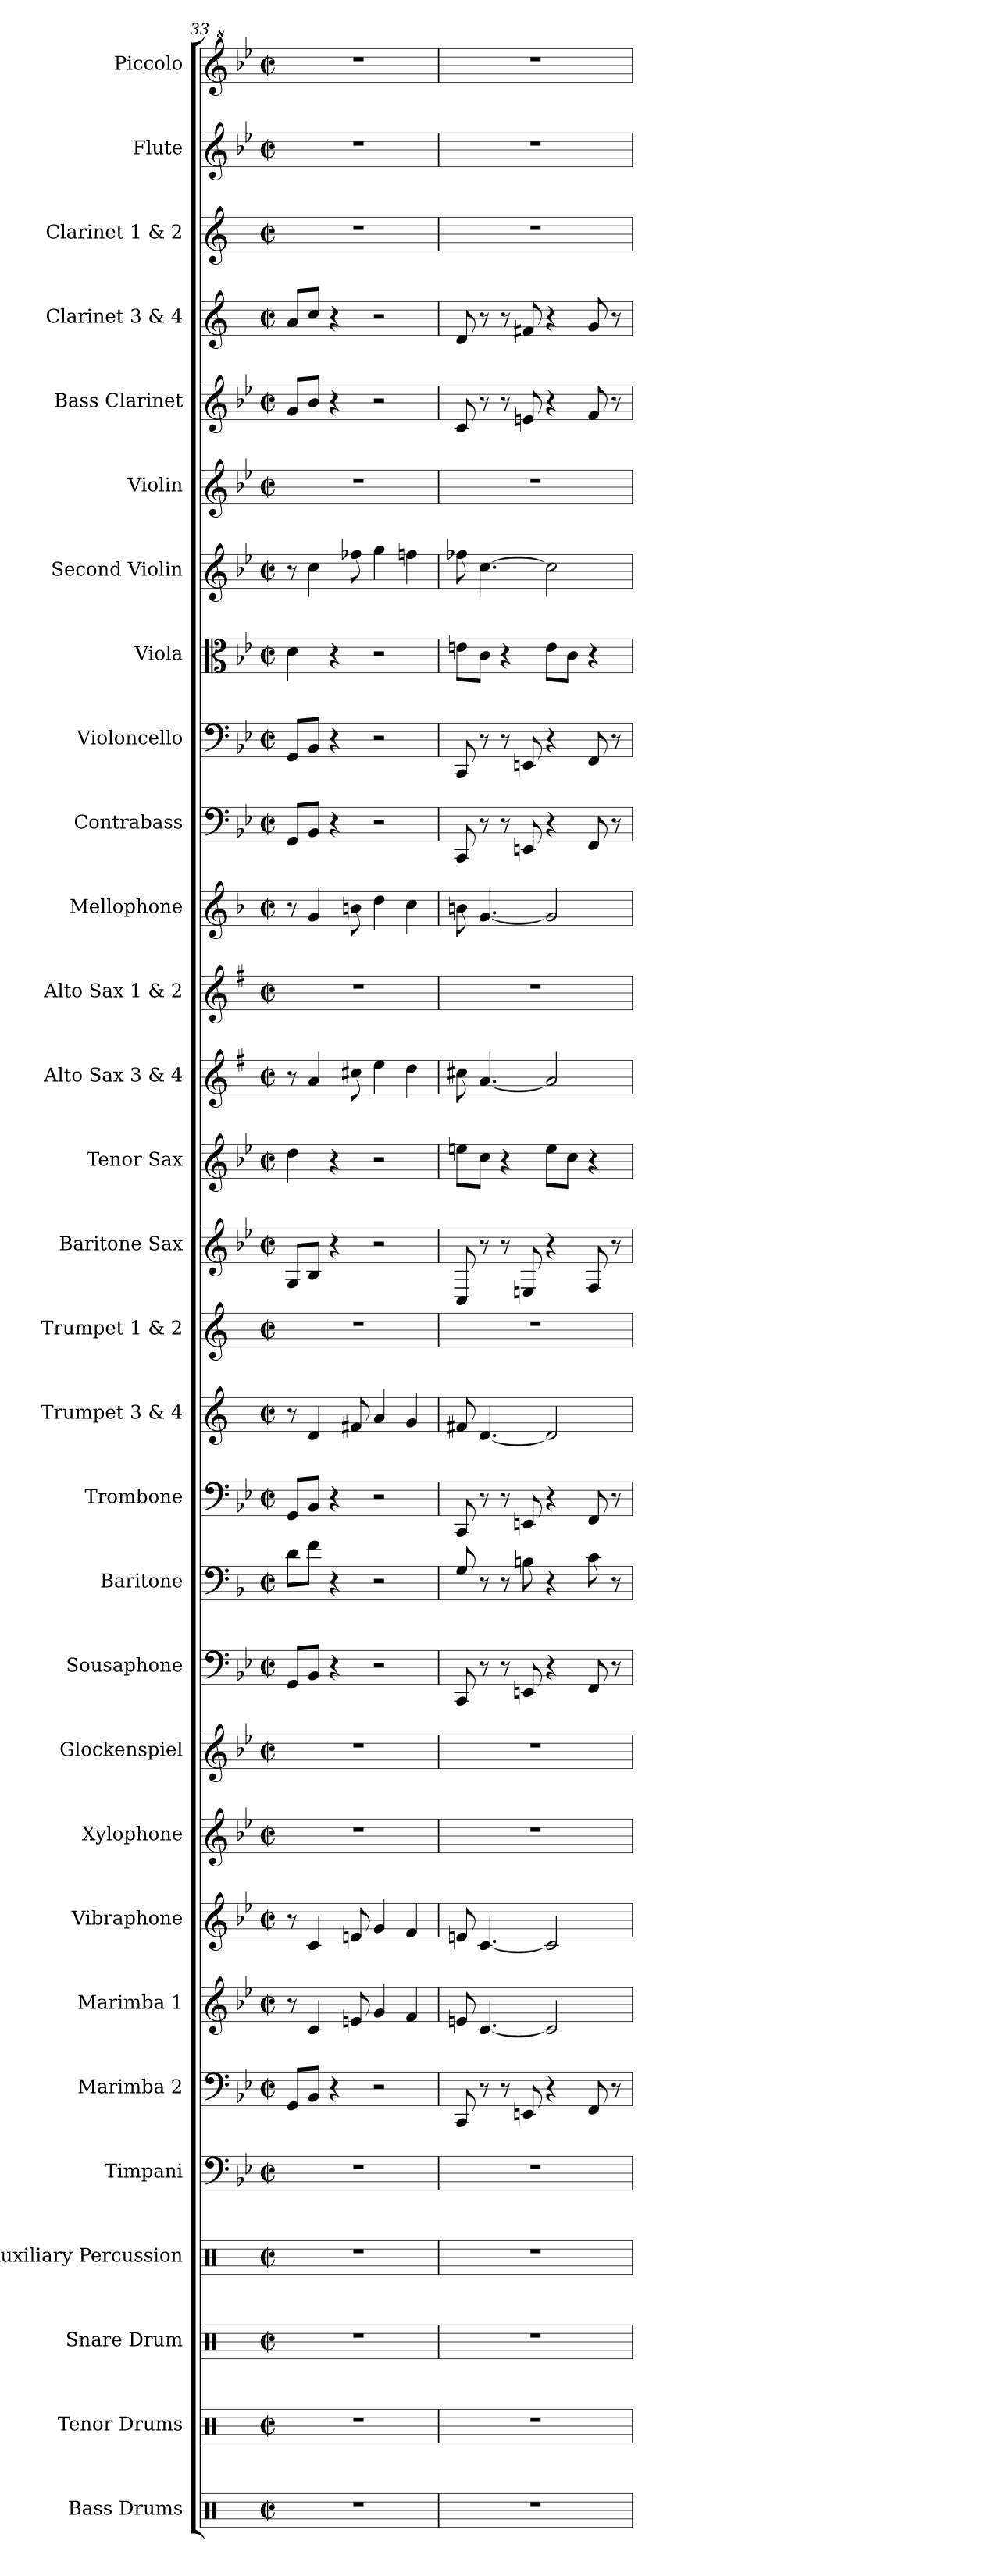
**kern	**kern	**kern	**kern	**kern	**kern	**kern	**kern	**kern	**kern	**kern	**kern	**kern	**kern	**kern	**kern	**kern	**kern	**kern	**kern	**kern	**kern	**kern	**kern	**kern	**kern	**kern	**kern	**kern	**kern
*part30	*part29	*part28	*part27	*part26	*part25	*part24	*part23	*part22	*part21	*part20	*part19	*part18	*part17	*part16	*part15	*part14	*part13	*part12	*part11	*part10	*part9	*part8	*part7	*part6	*part5	*part4	*part3	*part2	*part1
*staff30	*staff29	*staff28	*staff27	*staff26	*staff25	*staff24	*staff23	*staff22	*staff21	*staff20	*staff19	*staff18	*staff17	*staff16	*staff15	*staff14	*staff13	*staff12	*staff11	*staff10	*staff9	*staff8	*staff7	*staff6	*staff5	*staff4	*staff3	*staff2	*staff1
*I"Bass Drums	*I"Tenor Drums	*I"Snare Drum	*I"Auxiliary Percussion	*I"Timpani	*I"Marimba 2	*I"Marimba 1	*I"Vibraphone	*I"Xylophone	*I"Glockenspiel	*I"Sousaphone	*I"Baritone	*I"Trombone	*I"Trumpet 3 &amp; 4	*I"Trumpet 1 &amp; 2	*I"Baritone Sax	*I"Tenor Sax	*I"Alto Sax 3 &amp; 4	*I"Alto Sax 1 &amp; 2	*I"Mellophone	*I"Contrabass	*I"Violoncello	*I"Viola	*I"Second Violin	*I"Violin	*I"Bass Clarinet	*I"Clarinet 3 &amp; 4	*I"Clarinet 1 &amp; 2	*I"Flute	*I"Piccolo
*I'B.D.	*I'T.D.	*I'S.D.	*I'Aux. Perc.	*I'Timp.	*I'Mrm. 2	*I'Mrm. 1	*I'Vib.	*I'Xyl.	*I'Glk.	*	*I'Bar.	*I'Tbn.	*I'Tpt. 3&amp;4	*I'Tpt. 1&amp;2	*I'Bari. Sax.	*I'T. Sax.	*I'A. Sax. 3&amp;4	*I'A. Sax. 1&amp;2	*I'Mph.	*I'Cb.	*I'Vc.	*I'Vla.	*I'SVln.	*I'Vln.	*I'B. Cl.	*I'Cl. 3&amp;4	*I'Cl. 1&amp;2	*I'Fl.	*I'Picc.
*clefX	*clefX	*clefX	*clefX	*clefF4	*clefF4	*clefG2	*clefG2	*clefG2	*clefG2	*clefF4	*clefF4	*clefF4	*clefG2	*clefG2	*clefG2	*clefG2	*clefG2	*clefG2	*clefG2	*clefF4	*clefF4	*clefC3	*clefG2	*clefG2	*clefG2	*clefG2	*clefG2	*clefG2	*clefG^2
*	*	*	*	*	*	*	*	*ITrd-7c-12	*ITrd-14c-24	*	*ITrd4c7	*	*ITrd1c2	*ITrd1c2	*ITrd12c21	*ITrd8c14	*ITrd5c9	*ITrd5c9	*ITrd4c7	*ITrd7c12	*	*	*	*	*ITrd8c14	*ITrd1c2	*ITrd1c2	*	*ITrd-7c-12
*k[]	*k[]	*k[]	*k[]	*k[b-e-]	*k[b-e-]	*k[b-e-]	*k[b-e-]	*k[b-e-]	*k[b-e-]	*k[b-e-]	*k[b-e-]	*k[b-e-]	*k[b-e-]	*k[b-e-]	*k[b-e-]	*k[b-e-]	*k[b-e-]	*k[b-e-]	*k[b-e-]	*k[b-e-]	*k[b-e-]	*k[b-e-]	*k[b-e-]	*k[b-e-]	*k[b-e-]	*k[b-e-]	*k[b-e-]	*k[b-e-]	*k[b-e-]
*M2/2	*M2/2	*M2/2	*M2/2	*M2/2	*M2/2	*M2/2	*M2/2	*M2/2	*M2/2	*M2/2	*M2/2	*M2/2	*M2/2	*M2/2	*M2/2	*M2/2	*M2/2	*M2/2	*M2/2	*M2/2	*M2/2	*M2/2	*M2/2	*M2/2	*M2/2	*M2/2	*M2/2	*M2/2	*M2/2
*met(c|)	*met(c|)	*met(c|)	*met(c|)	*met(c|)	*met(c|)	*met(c|)	*met(c|)	*met(c|)	*met(c|)	*met(c|)	*met(c|)	*met(c|)	*met(c|)	*met(c|)	*met(c|)	*met(c|)	*met(c|)	*met(c|)	*met(c|)	*met(c|)	*met(c|)	*met(c|)	*met(c|)	*met(c|)	*met(c|)	*met(c|)	*met(c|)	*met(c|)	*met(c|)
=33	=33	=33	=33	=33	=33	=33	=33	=33	=33	=33	=33	=33	=33	=33	=33	=33	=33	=33	=33	=33	=33	=33	=33	=33	=33	=33	=33	=33	=33
1r	1r	1r	1r	1r	8GG/L	8r	8r	1r	1r	8GG/L	8G\L	8GG/L	8r	1r	8GG/L	4d\	8r	1r	8r	8GGG/L	8GG/L	4d\	8r	1r	8G/L	8g/L	1r	1r	1r
.	.	.	.	.	8BB-/J	4c/	4c/	.	.	8BB-/J	8B-\J	8BB-/J	4c/	.	8BB-/J	.	4c/	.	4c/	8BBB-/J	8BB-/J	.	4cc\	.	8B-/J	8b-/J	.	.	.
.	.	.	.	.	4r	.	.	.	.	4r	4r	4r	.	.	4r	4r	.	.	.	4r	4r	4r	.	.	4r	4r	.	.	.
.	.	.	.	.	.	8en/	8en/	.	.	.	.	.	8en/	.	.	.	8en\	.	8en\	.	.	.	8ff-X\	.	.	.	.	.	.
.	.	.	.	.	2r	4g/	4g/	.	.	2r	2r	2r	4g/	.	2r	2r	4g\	.	4g\	2r	2r	2r	4gg\	.	2r	2r	.	.	.
.	.	.	.	.	.	4f/	4f/	.	.	.	.	.	4f/	.	.	.	4f\	.	4f\	.	.	.	4ffn\	.	.	.	.	.	.
!!LO:PB:g=z
=34	=34	=34	=34	=34	=34	=34	=34	=34	=34	=34	=34	=34	=34	=34	=34	=34	=34	=34	=34	=34	=34	=34	=34	=34	=34	=34	=34	=34	=34
1r	1r	1r	1r	1r	8CC/	8en/	8en/	1r	1r	8CC/	8C/	8CC/	8en/	1r	8CC/	8en\L	8en\	1r	8en\	8CCC/	8CC/	8en\L	8ff-X\	1r	8C/	8c/	1r	1r	1r
.	.	.	.	.	8r	[4.c/	[4.c/	.	.	8r	8r	8r	[4.c/	.	8r	8c\J	[4.c/	.	[4.c/	8r	8r	8c\J	[4.cc\	.	8r	8r	.	.	.
.	.	.	.	.	8r	.	.	.	.	8r	8r	8r	.	.	8r	4r	.	.	.	8r	8r	4r	.	.	8r	8r	.	.	.
.	.	.	.	.	8EEn/	.	.	.	.	8EEn/	8En\	8EEn/	.	.	8EEn/	.	.	.	.	8EEEn/	8EEn/	.	.	.	8En/	8en/	.	.	.
.	.	.	.	.	4r	2c/]	2c/]	.	.	4r	4r	4r	2c/]	.	4r	8e\L	2c/]	.	2c/]	4r	4r	8e\L	2cc\]	.	4r	4r	.	.	.
.	.	.	.	.	.	.	.	.	.	.	.	.	.	.	.	8c\J	.	.	.	.	.	8c\J	.	.	.	.	.	.	.
.	.	.	.	.	8FF/	.	.	.	.	8FF/	8F\	8FF/	.	.	8FF/	4r	.	.	.	8FFF/	8FF/	4r	.	.	8F/	8f/	.	.	.
.	.	.	.	.	8r	.	.	.	.	8r	8r	8r	.	.	8r	.	.	.	.	8r	8r	.	.	.	8r	8r	.	.	.
=	=	=	=	=	=	=	=	=	=	=	=	=	=	=	=	=	=	=	=	=	=	=	=	=	=	=	=	=	=
*-	*-	*-	*-	*-	*-	*-	*-	*-	*-	*-	*-	*-	*-	*-	*-	*-	*-	*-	*-	*-	*-	*-	*-	*-	*-	*-	*-	*-	*-
